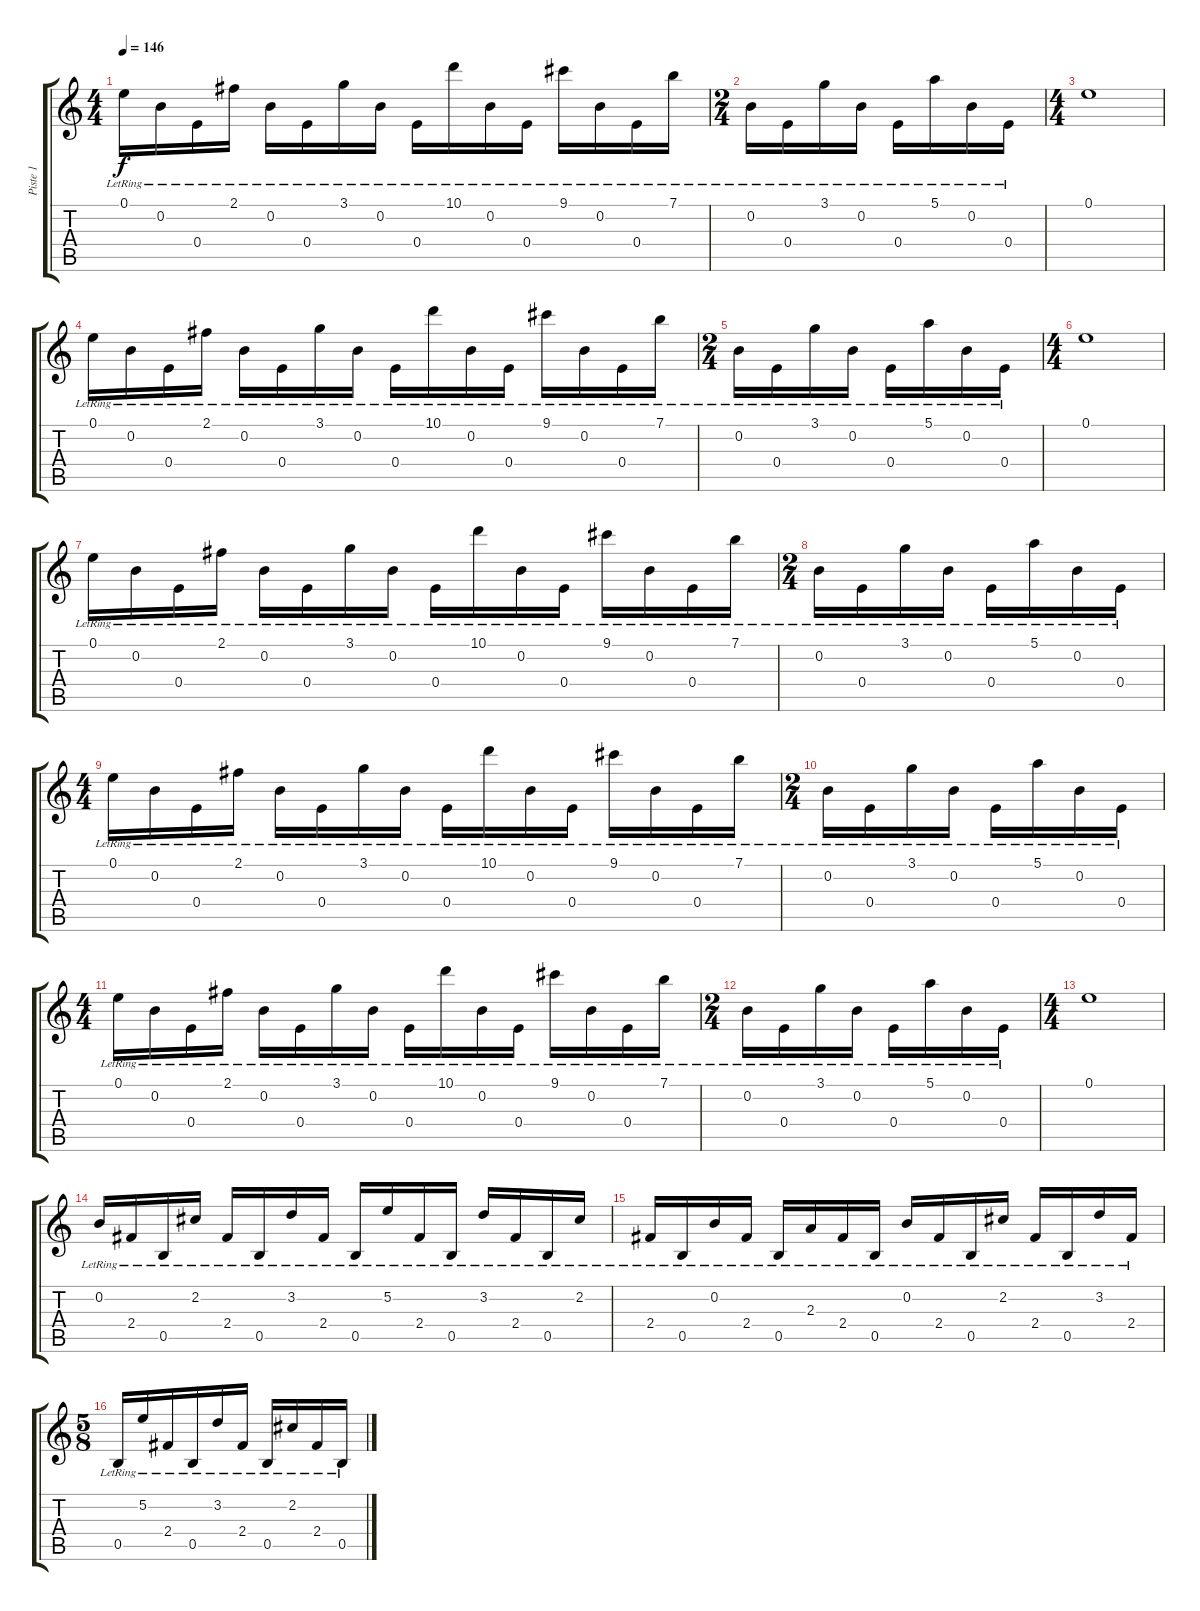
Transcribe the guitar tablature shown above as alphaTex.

\track ("Piste 1" "Piste 1") {instrument acousticguitarsteel}
\staff {score tabs}
\tuning (E4 B3 G3 E3 B2 E2) {hide}
\ts (4 4)
\tempo 146
\clef g2
\ks c
0.1{lr}.16{dy f instrument acousticguitarsteel} 0.2{lr}.16 0.4{lr}.16 2.1{lr}.16 0.2{lr}.16 0.4{lr}.16 3.1{lr}.16 0.2{lr}.16 0.4{lr}.16 10.1{lr}.16 0.2{lr}.16 0.4{lr}.16 9.1{lr}.16 0.2{lr}.16 0.4{lr}.16 7.1{lr}.16 |
\ts (2 4)
0.2{lr}.16 0.4{lr}.16 3.1{lr}.16 0.2{lr}.16 0.4{lr}.16 5.1{lr}.16 0.2{lr}.16 0.4{lr}.16 |
\ts (4 4)
0.1.1 |
0.1{lr}.16 0.2{lr}.16 0.4{lr}.16 2.1{lr}.16 0.2{lr}.16 0.4{lr}.16 3.1{lr}.16 0.2{lr}.16 0.4{lr}.16 10.1{lr}.16 0.2{lr}.16 0.4{lr}.16 9.1{lr}.16 0.2{lr}.16 0.4{lr}.16 7.1{lr}.16 |
\ts (2 4)
0.2{lr}.16 0.4{lr}.16 3.1{lr}.16 0.2{lr}.16 0.4{lr}.16 5.1{lr}.16 0.2{lr}.16 0.4{lr}.16 |
\ts (4 4)
0.1.1 |
0.1{lr}.16 0.2{lr}.16 0.4{lr}.16 2.1{lr}.16 0.2{lr}.16 0.4{lr}.16 3.1{lr}.16 0.2{lr}.16 0.4{lr}.16 10.1{lr}.16 0.2{lr}.16 0.4{lr}.16 9.1{lr}.16 0.2{lr}.16 0.4{lr}.16 7.1{lr}.16 |
\ts (2 4)
0.2{lr}.16 0.4{lr}.16 3.1{lr}.16 0.2{lr}.16 0.4{lr}.16 5.1{lr}.16 0.2{lr}.16 0.4{lr}.16 |
\ts (4 4)
0.1{lr}.16 0.2{lr}.16 0.4{lr}.16 2.1{lr}.16 0.2{lr}.16 0.4{lr}.16 3.1{lr}.16 0.2{lr}.16 0.4{lr}.16 10.1{lr}.16 0.2{lr}.16 0.4{lr}.16 9.1{lr}.16 0.2{lr}.16 0.4{lr}.16 7.1{lr}.16 |
\ts (2 4)
0.2{lr}.16 0.4{lr}.16 3.1{lr}.16 0.2{lr}.16 0.4{lr}.16 5.1{lr}.16 0.2{lr}.16 0.4{lr}.16 |
\ts (4 4)
0.1{lr}.16 0.2{lr}.16 0.4{lr}.16 2.1{lr}.16 0.2{lr}.16 0.4{lr}.16 3.1{lr}.16 0.2{lr}.16 0.4{lr}.16 10.1{lr}.16 0.2{lr}.16 0.4{lr}.16 9.1{lr}.16 0.2{lr}.16 0.4{lr}.16 7.1{lr}.16 |
\ts (2 4)
0.2{lr}.16 0.4{lr}.16 3.1{lr}.16 0.2{lr}.16 0.4{lr}.16 5.1{lr}.16 0.2{lr}.16 0.4{lr}.16 |
\ts (4 4)
0.1.1 |
0.2{lr}.16 2.4{lr}.16 0.5{lr}.16 2.2{lr}.16 2.4{lr}.16 0.5{lr}.16 3.2{lr}.16 2.4{lr}.16 0.5{lr}.16 5.2{lr}.16 2.4{lr}.16 0.5{lr}.16 3.2{lr}.16 2.4{lr}.16 0.5{lr}.16 2.2{lr}.16 |
2.4{lr}.16 0.5{lr}.16 0.2{lr}.16 2.4{lr}.16 0.5{lr}.16 2.3{lr}.16 2.4{lr}.16 0.5{lr}.16 0.2{lr}.16 2.4{lr}.16 0.5{lr}.16 2.2{lr}.16 2.4{lr}.16 0.5{lr}.16 3.2{lr}.16 2.4{lr}.16 |
\ts (5 8)
0.5{lr}.16 5.2{lr}.16 2.4{lr}.16 0.5{lr}.16 3.2{lr}.16 2.4{lr}.16 0.5{lr}.16 2.2{lr}.16 2.4{lr}.16 0.5{lr}.16
